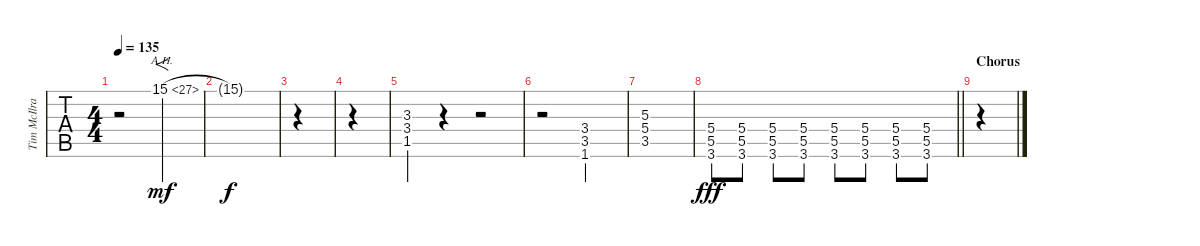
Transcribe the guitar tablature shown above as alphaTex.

\track ("Tim McIlrath - Guitar Two" "Tim McIlra") {instrument distortionguitar}
\staff {tabs}
\tuning (Eb4 Bb3 Gb3 Db3 Ab2 Eb2) {hide}
\ts (4 4)
\tempo 135
\clef g2
\ks c
r.2{dy f} 15.1{ah 12}.2{f dy mf} |
15.1{t}.1{dy f} |
|
|
(3.3 3.4 1.5).4{balance 8} r.4 r.2 |
r.2 (3.4 3.5 1.6).2 |
(5.3 5.4 3.5).1 |
\barLineRight lightlight
(5.4 5.5 3.6).8{dy fff} (5.4 5.5 3.6).8 (5.4 5.5 3.6).8 (5.4 5.5 3.6).8 (5.4 5.5 3.6).8 (5.4 5.5 3.6).8 (5.4 5.5 3.6).8 (5.4 5.5 3.6).8 |
\section ("" "Chorus")
